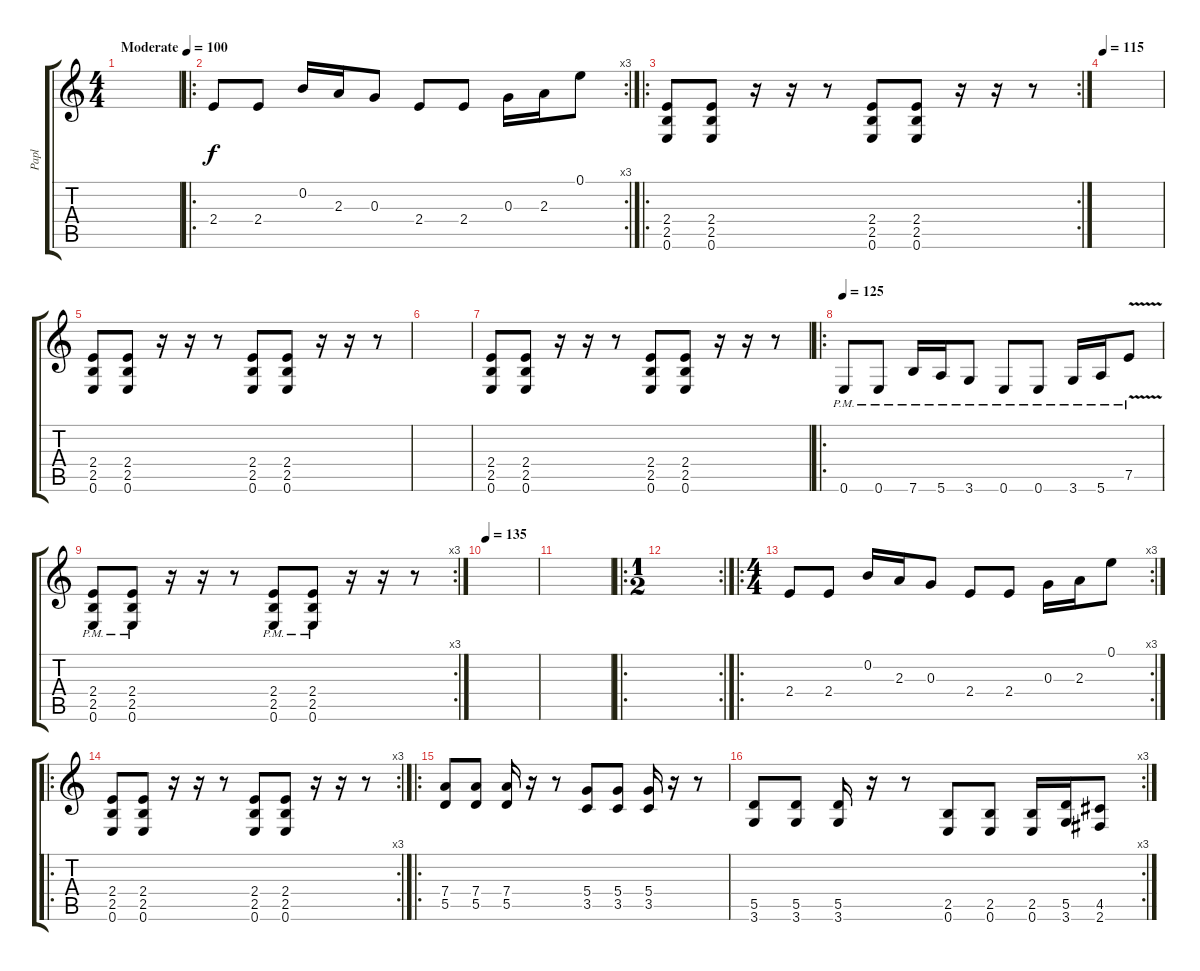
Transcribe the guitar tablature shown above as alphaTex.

\track ("Papl" "Papl") {instrument distortionguitar}
\staff {score tabs}
\tuning (E4 B3 G3 D3 A2 E2) {hide}
\ts (4 4)
\tempo (100 "Moderate")
\clef g2
\ks c
|
\ro
\rc 3
2.4.8 2.4.8 0.2.16 2.3.16 0.3.8 2.4.8 2.4.8 0.3.16 2.3.16 0.1.8 |
\ro
\rc 2
(2.4 2.5 0.6).8 (2.4 2.5 0.6).8 r.16 r.16 r.8 (2.4 2.5 0.6).8 (2.4 2.5 0.6).8 r.16 r.16 r.8 |
\tempo 115
|
(2.4 2.5 0.6).8 (2.4 2.5 0.6).8 r.16 r.16 r.8 (2.4 2.5 0.6).8 (2.4 2.5 0.6).8 r.16 r.16 r.8 |
|
(2.4 2.5 0.6).8 (2.4 2.5 0.6).8 r.16 r.16 r.8 (2.4 2.5 0.6).8 (2.4 2.5 0.6).8 r.16 r.16 r.8 |
\ro
\tempo 125
0.6{pm}.8 0.6{pm}.8 7.6{pm}.16 5.6{pm}.16 3.6{pm}.8 0.6{pm}.8 0.6{pm}.8 3.6{pm}.16 5.6{pm}.16 7.5{v pm}.8 |
\rc 3
(2.4 2.5{pm} 0.6{pm}).8 (2.4 2.5{pm} 0.6{pm}).8 r.16 r.16 r.8 (2.4 2.5{pm} 0.6{pm}).8 (2.4 2.5{pm} 0.6{pm}).8 r.16 r.16 r.8 |
\tempo 135
|
|
\ro
\rc 2
\ts (1 2)
|
\ro
\rc 3
\ts (4 4)
2.4.8{instrument distortionguitar} 2.4.8 0.2.16 2.3.16 0.3.8 2.4.8 2.4.8 0.3.16 2.3.16 0.1.8 |
\ro
\rc 3
(2.4 2.5 0.6).8 (2.4 2.5 0.6).8 r.16 r.16 r.8 (2.4 2.5 0.6).8 (2.4 2.5 0.6).8 r.16 r.16 r.8 |
\ro
(7.4 5.5).8 (7.4 5.5).8 (7.4 5.5).16 r.16 r.8 (5.4 3.5).8 (5.4 3.5).8 (5.4 3.5).16 r.16 r.8 |
\rc 3
(5.5 3.6).8 (5.5 3.6).8 (5.5 3.6).16 r.16 r.8 (2.5 0.6).8 (2.5 0.6).8 (2.5 0.6).16 (5.5 3.6).16 (4.5 2.6).8
